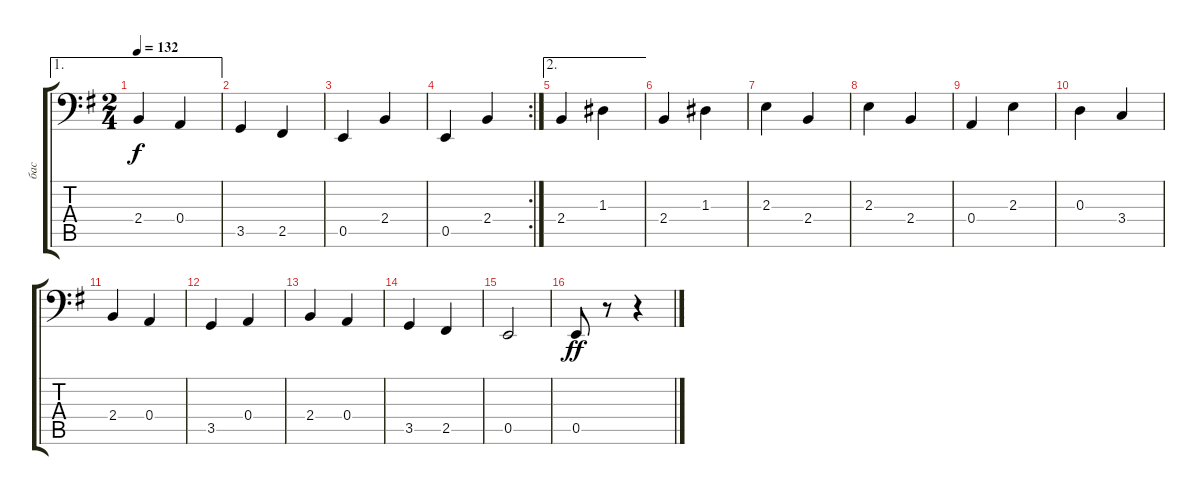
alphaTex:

\track ("бас" "бас") {instrument electricbassfinger}
\staff {score tabs}
\tuning (C3 G2 D2 A1 E1 B0) {hide}
\ae 1
\ts (2 4)
\tempo 132
\clef f4
\ks eminor
2.4.4{dy f} 0.4.4 |
3.5.4 2.5.4 |
0.5.4 2.4.4 |
\rc 2
0.5.4 2.4.4 |
\ae 2
2.4.4 1.3.4 |
2.4.4 1.3.4 |
2.3.4 2.4.4 |
2.3.4 2.4.4 |
0.4.4 2.3.4 |
0.3.4 3.4.4 |
2.4.4 0.4.4 |
3.5.4 0.4.4 |
2.4.4 0.4.4 |
3.5.4 2.5.4 |
0.5.2 |
0.5.8{dy ff} r.8 r.4
